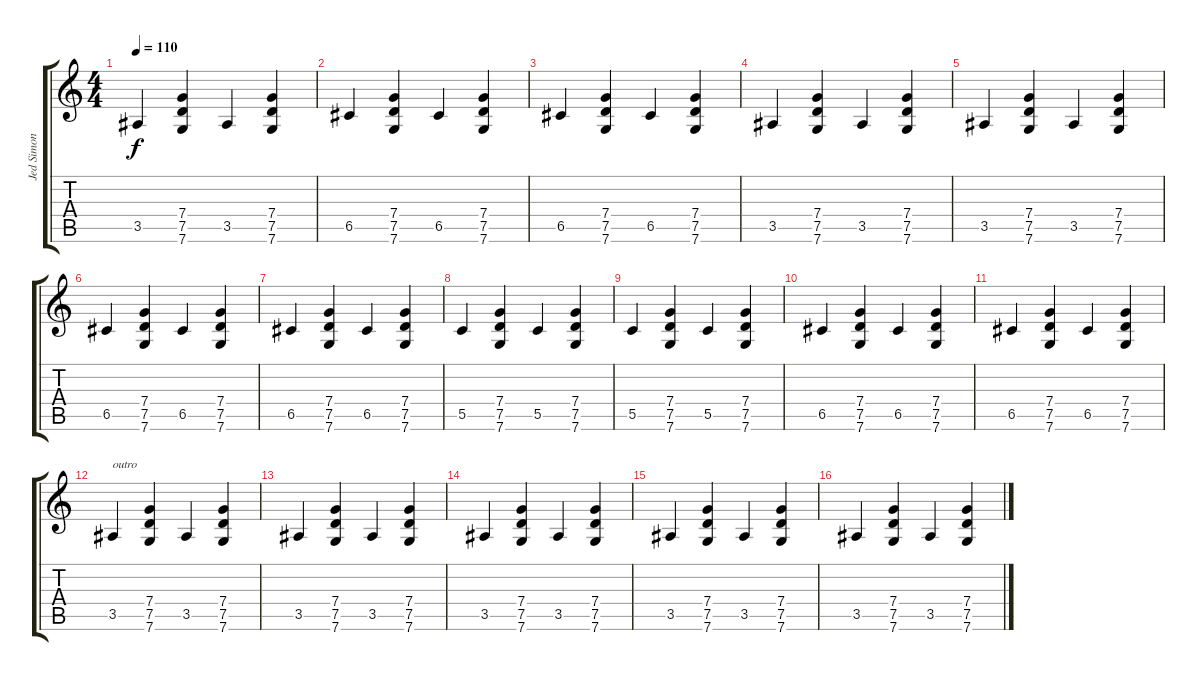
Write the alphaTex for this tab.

\track ("Jed Simon" "Jed Simon") {instrument distortionguitar}
\staff {score tabs}
\tuning (E4 C4 G3 C3 G2 C2) {hide}
\ts (4 4)
\tempo 110
\clef g2
\ks c
3.5.4{dy f} (7.4 7.5 7.6).4 3.5.4 (7.4 7.5 7.6).4 |
6.5.4 (7.4 7.5 7.6).4 6.5.4 (7.4 7.5 7.6).4 |
6.5.4 (7.4 7.5 7.6).4 6.5.4 (7.4 7.5 7.6).4 |
3.5.4 (7.4 7.5 7.6).4 3.5.4 (7.4 7.5 7.6).4 |
3.5.4 (7.4 7.5 7.6).4 3.5.4 (7.4 7.5 7.6).4 |
6.5.4 (7.4 7.5 7.6).4 6.5.4 (7.4 7.5 7.6).4 |
6.5.4 (7.4 7.5 7.6).4 6.5.4 (7.4 7.5 7.6).4 |
5.5.4 (7.4 7.5 7.6).4 5.5.4 (7.4 7.5 7.6).4 |
5.5.4 (7.4 7.5 7.6).4 5.5.4 (7.4 7.5 7.6).4 |
6.5.4 (7.4 7.5 7.6).4 6.5.4 (7.4 7.5 7.6).4 |
6.5.4 (7.4 7.5 7.6).4 6.5.4 (7.4 7.5 7.6).4 |
3.5.4{txt "outro"} (7.4 7.5 7.6).4 3.5.4 (7.4 7.5 7.6).4 |
3.5.4 (7.4 7.5 7.6).4 3.5.4 (7.4 7.5 7.6).4 |
3.5.4 (7.4 7.5 7.6).4 3.5.4 (7.4 7.5 7.6).4 |
3.5.4 (7.4 7.5 7.6).4 3.5.4 (7.4 7.5 7.6).4 |
3.5.4 (7.4 7.5 7.6).4 3.5.4 (7.4 7.5 7.6).4
